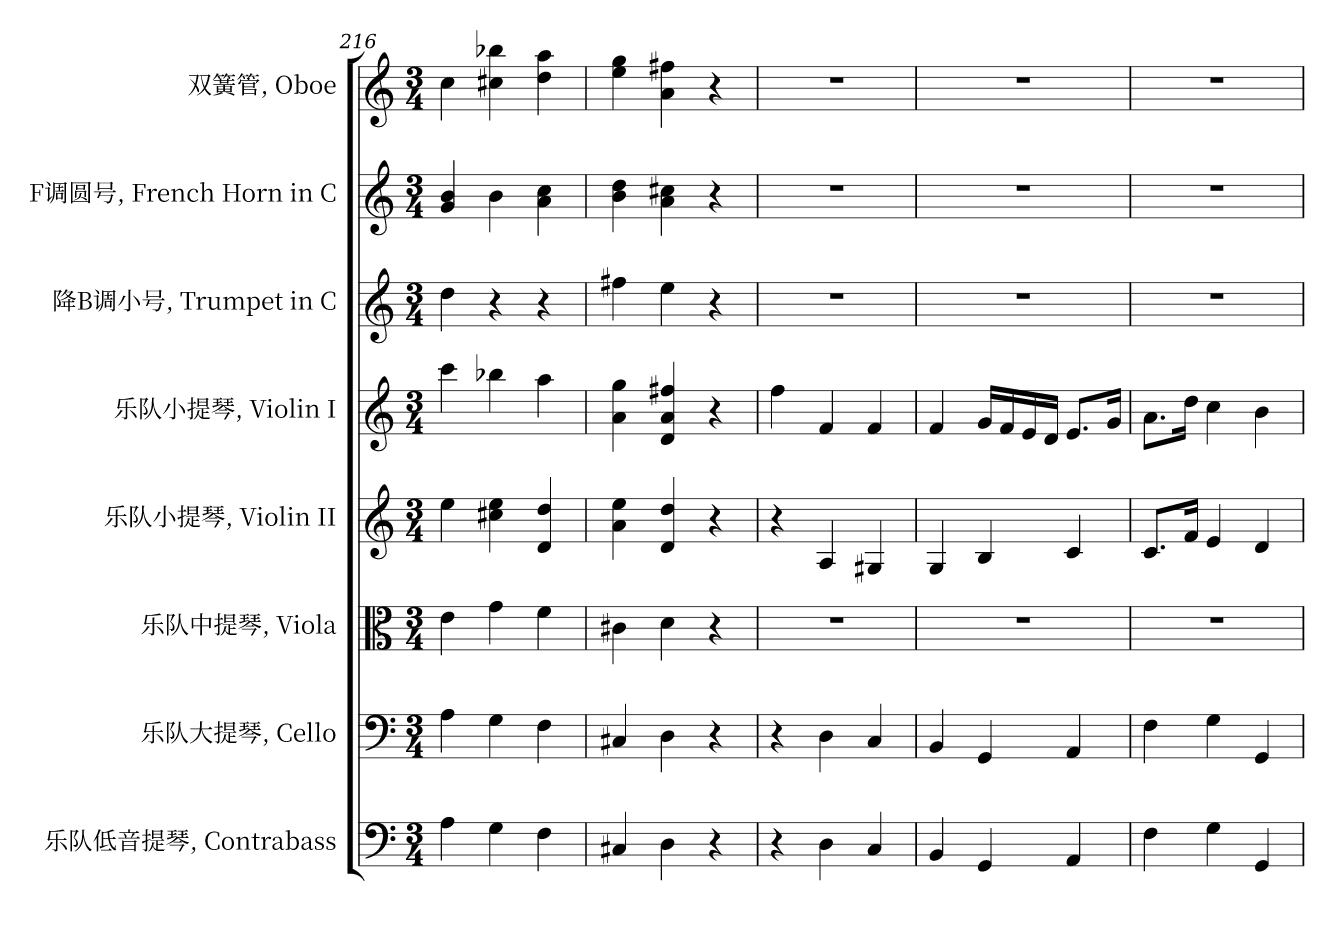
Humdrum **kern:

**kern	**kern	**kern	**kern	**kern	**kern	**kern	**kern
*part8	*part7	*part6	*part5	*part4	*part3	*part2	*part1
*staff8	*staff7	*staff6	*staff5	*staff4	*staff3	*staff2	*staff1
*I"乐队低音提琴, Contrabass	*I"乐队大提琴, Cello	*I"乐队中提琴, Viola	*I"乐队小提琴, Violin II	*I"乐队小提琴, Violin I	*I"降B调小号, Trumpet in C	*I"F调圆号, French Horn in C	*I"双簧管, Oboe
*I'Cbs.	*	*	*	*	*I'B♭ Tpt.	*I'F Hn.	*I'Ob.
*clefF4	*clefF4	*clefC3	*clefG2	*clefG2	*clefG2	*clefG2	*clefG2
*ITrd7c12	*	*	*	*	*ITrd1c2	*ITrd4c7	*
*k[]	*k[]	*k[]	*k[]	*k[]	*k[b-e-]	*k[b-]	*k[]
*M3/4	*M3/4	*M3/4	*M3/4	*M3/4	*M3/4	*M3/4	*M3/4
=216	=216	=216	=216	=216	=216	=216	=216
4AA\	4A\	4e\	4ee\	4ccc\	4cc\	4c/ 4e/	4cc\
4GG\	4G\	4g\	4cc#X\ 4ee\	4bb-X\	4r	4e\	4cc#X\ 4bb-X\
4FF\	4F\	4f\	4d/ 4dd/	4aa\	4r	4d\ 4f\	4dd\ 4aa\
=217	=217	=217	=217	=217	=217	=217	=217
4CC#X/	4C#X/	4c#X\	4a\ 4ee\	4a\ 4gg\	4een\	4e\ 4g\	4ee\ 4gg\
4DD\	4D\	4d\	4d/ 4dd/	4d/ 4a/ 4ff#X/	4dd\	4d\ 4f#X\	4a\ 4ff#X\
4r	4r	4r	4r	4r	4r	4r	4r
=218	=218	=218	=218	=218	=218	=218	=218
4r	4r	2.r	4r	4ff\	2.r	2.r	2.r
4DD\	4D\	.	4A/	4f/	.	.	.
4CC/	4C/	.	4G#X/	4f/	.	.	.
=219	=219	=219	=219	=219	=219	=219	=219
4BBB/	4BB/	2.r	4G/	4f/	2.r	2.r	2.r
4GGG/	4GG/	.	4B/	16g/LL	.	.	.
.	.	.	.	16f/	.	.	.
.	.	.	.	16e/	.	.	.
.	.	.	.	16d/JJ	.	.	.
4AAA/	4AA/	.	4c/	8.e/L	.	.	.
.	.	.	.	16g/Jk	.	.	.
=220	=220	=220	=220	=220	=220	=220	=220
4FF\	4F\	2.r	8.c/L	8.a\L	2.r	2.r	2.r
.	.	.	16f/Jk	16dd\Jk	.	.	.
4GG\	4G\	.	4e/	4cc\	.	.	.
4GGG/	4GG/	.	4d/	4b\	.	.	.
=	=	=	=	=	=	=	=
*-	*-	*-	*-	*-	*-	*-	*-
